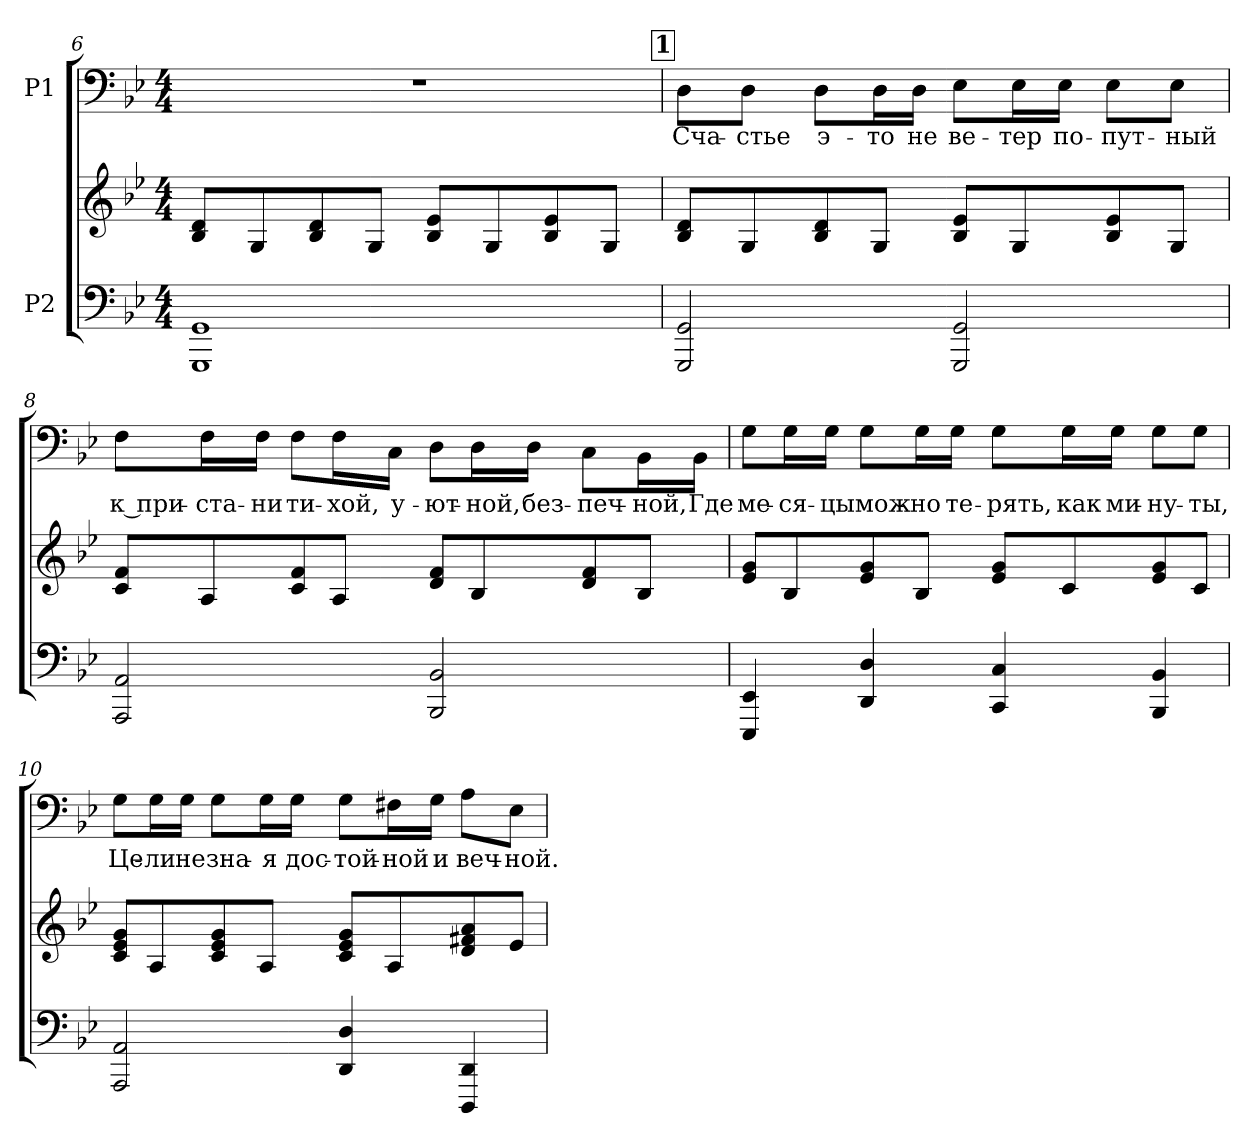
**kern	**kern	**kern	**text
*part2	*part2	*part1	*part1
*staff3	*staff2	*staff1	*staff1
*I"P2	*	*I"P1	*
*clefF4	*clefG2	*clefF4	*
*k[b-e-]	*k[b-e-]	*k[b-e-]	*
*g:	*g:	*g:	*
*M4/4	*M4/4	*M4/4	*
=6	=6	=6	=6
1GGGi 1GGi	8B-i/ 8diL	1r	.
.	8Gi/	.	.
.	8B-i/ 8di	.	.
.	8Gi/J	.	.
.	8B-i/ 8e-iL	.	.
.	8Gi/	.	.
.	8B-i/ 8e-i	.	.
.	8Gi/J	.	.
!!LO:LB:g=z
!!LO:REH:place=s1:B:color=#000000:enc=box:fs=14.3637:t=1
=7	=7	=7	=7
!	!	!	!LO:LY:b:color=#000000
2GGGi/ 2GGi	8B-i/ 8diL	8Di\L	Сча--
!	!	!	!LO:LY:b:color=#000000
.	8Gi/	8Di\J	-стье
!	!	!	!LO:LY:b:color=#000000
.	8B-i/ 8di	8Di\L	э-
!	!	!	!LO:LY:b:color=#000000
.	8Gi/J	16Di\L	-то
!	!	!	!LO:LY:b:color=#000000
.	.	16Di\JJ	не
!	!	!	!LO:LY:b:color=#000000
2GGGi/ 2GGi	8B-i/ 8e-iL	8E-i\L	ве-
!	!	!	!LO:LY:b:color=#000000
.	8Gi/	16E-i\L	-тер
!	!	!	!LO:LY:b:color=#000000
.	.	16E-i\JJ	по-
!	!	!	!LO:LY:b:color=#000000
.	8B-i/ 8e-i	8E-i\L	-пут-
!	!	!	!LO:LY:b:color=#000000
.	8Gi/J	8E-i\J	-ный
=8	=8	=8	=8
!	!	!	!LO:LY:b:color=#000000
2AAAi/ 2AAi	8ci/ 8fiL	8Fi\L	к при-
!	!	!	!LO:LY:b:color=#000000
.	8Ai/	16Fi\L	-ста-
!	!	!	!LO:LY:b:color=#000000
.	.	16Fi\JJ	-ни
!	!	!	!LO:LY:b:color=#000000
.	8ci/ 8fi	8Fi\L	ти-
!	!	!	!LO:LY:b:color=#000000
.	8Ai/J	16Fi\L	-хой,
!	!	!	!LO:LY:b:color=#000000
.	.	16Ci\JJ	у-
!	!	!	!LO:LY:b:color=#000000
2BBB-i/ 2BB-i	8di/ 8fiL	8Di\L	-ют-
!	!	!	!LO:LY:b:color=#000000
.	8B-i/	16Di\L	-ной,
!	!	!	!LO:LY:b:color=#000000
.	.	16Di\JJ	без-
!	!	!	!LO:LY:b:color=#000000
.	8di/ 8fi	8Ci\L	-печ-
!	!	!	!LO:LY:b:color=#000000
.	8B-i/J	16BB-i\L	-ной,
!	!	!	!LO:LY:b:color=#000000
.	.	16BB-i\JJ	Где
!!LO:LB:g=z
=9	=9	=9	=9
!	!	!	!LO:LY:b:color=#000000
4EEE-i/ 4EE-i	8e-i/ 8giL	8Gi\L	ме-
!	!	!	!LO:LY:b:color=#000000
.	8B-i/	16Gi\L	-ся-
!	!	!	!LO:LY:b:color=#000000
.	.	16Gi\JJ	-цы
!	!	!	!LO:LY:b:color=#000000
4DDi/ 4Di	8e-i/ 8gi	8Gi\L	мож-
!	!	!	!LO:LY:b:color=#000000
.	8B-i/J	16Gi\L	-но
!	!	!	!LO:LY:b:color=#000000
.	.	16Gi\JJ	те-
!	!	!	!LO:LY:b:color=#000000
4CCi/ 4Ci	8e-i/ 8giL	8Gi\L	-рять,
!	!	!	!LO:LY:b:color=#000000
.	8ci/	16Gi\L	как
!	!	!	!LO:LY:b:color=#000000
.	.	16Gi\JJ	ми-
!	!	!	!LO:LY:b:color=#000000
4BBB-i/ 4BB-i	8e-i/ 8gi	8Gi\L	-ну-
!	!	!	!LO:LY:b:color=#000000
.	8ci/J	8Gi\J	-ты,
=10	=10	=10	=10
!	!	!	!LO:LY:b:color=#000000
2AAAi/ 2AAi	8ci/ 8e-i 8giL	8Gi\L	Це-
!	!	!	!LO:LY:b:color=#000000
.	8Ai/	16Gi\L	-ли
!	!	!	!LO:LY:b:color=#000000
.	.	16Gi\JJ	не
!	!	!	!LO:LY:b:color=#000000
.	8ci/ 8e-i 8gi	8Gi\L	зна-
!	!	!	!LO:LY:b:color=#000000
.	8Ai/J	16Gi\L	-я
!	!	!	!LO:LY:b:color=#000000
.	.	16Gi\JJ	дос-
!	!	!	!LO:LY:b:color=#000000
4DDi/ 4Di	8ci/ 8e-i 8giL	8Gi\L	-той-
!	!	!	!LO:LY:b:color=#000000
.	8Ai/	16F#Xi\L	-ной
!	!	!	!LO:LY:b:color=#000000
.	.	16Gi\JJ	и
!	!	!	!LO:LY:b:color=#000000
4DDDi/ 4DDi	8di/ 8f#Xi 8ai	8Ai\L	веч-
!	!	!	!LO:LY:b:color=#000000
.	8e-i/J	8E-i\J	-ной.
=	=	=	=
*-	*-	*-	*-
